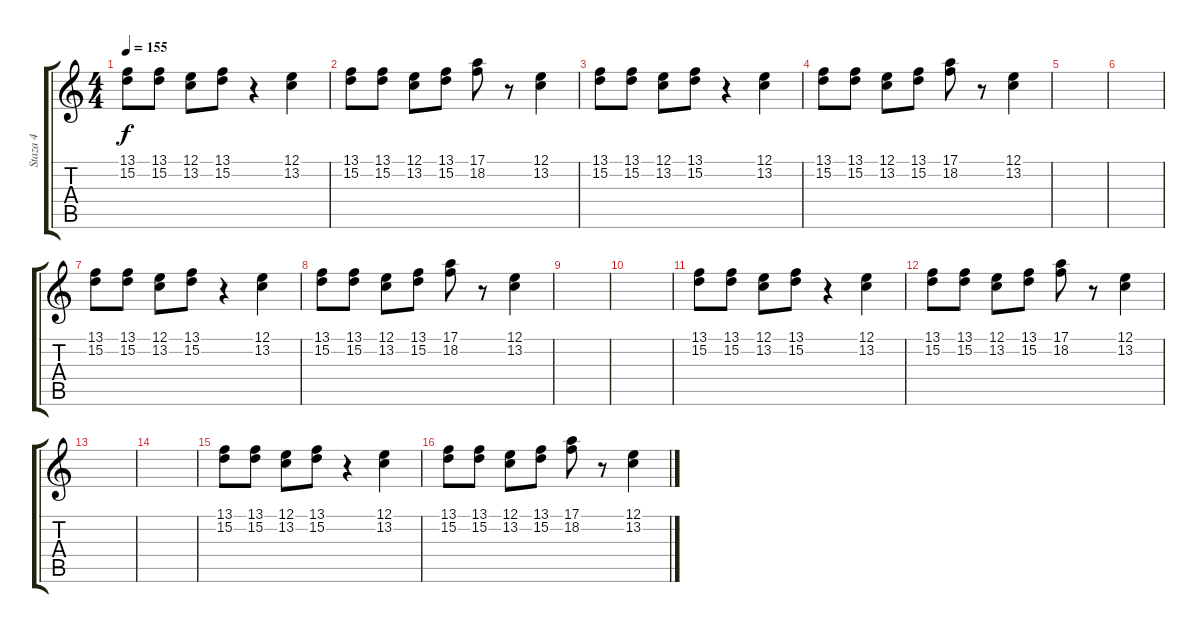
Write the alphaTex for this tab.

\track ("Staza 4" "Staza 4") {instrument rockorgan}
\staff {score tabs}
\tuning (E4 B3 G3 D3 A2 E2) {hide}
\ts (4 4)
\tempo 155
\clef g2
\ks c
(13.1 15.2).8{dy f} (13.1 15.2).8 (12.1 13.2).8 (13.1 15.2).8 r.4 (12.1 13.2).4 |
(13.1 15.2).8 (13.1 15.2).8 (12.1 13.2).8 (13.1 15.2).8 (17.1 18.2).8 r.8 (12.1 13.2).4 |
(13.1 15.2).8 (13.1 15.2).8 (12.1 13.2).8 (13.1 15.2).8 r.4 (12.1 13.2).4 |
(13.1 15.2).8 (13.1 15.2).8 (12.1 13.2).8 (13.1 15.2).8 (17.1 18.2).8 r.8 (12.1 13.2).4 |
|
|
(13.1 15.2).8 (13.1 15.2).8 (12.1 13.2).8 (13.1 15.2).8 r.4 (12.1 13.2).4 |
(13.1 15.2).8 (13.1 15.2).8 (12.1 13.2).8 (13.1 15.2).8 (17.1 18.2).8 r.8 (12.1 13.2).4 |
|
|
(13.1 15.2).8 (13.1 15.2).8 (12.1 13.2).8 (13.1 15.2).8 r.4 (12.1 13.2).4 |
(13.1 15.2).8 (13.1 15.2).8 (12.1 13.2).8 (13.1 15.2).8 (17.1 18.2).8 r.8 (12.1 13.2).4 |
|
|
(13.1 15.2).8 (13.1 15.2).8 (12.1 13.2).8 (13.1 15.2).8 r.4 (12.1 13.2).4 |
(13.1 15.2).8 (13.1 15.2).8 (12.1 13.2).8 (13.1 15.2).8 (17.1 18.2).8 r.8 (12.1 13.2).4
